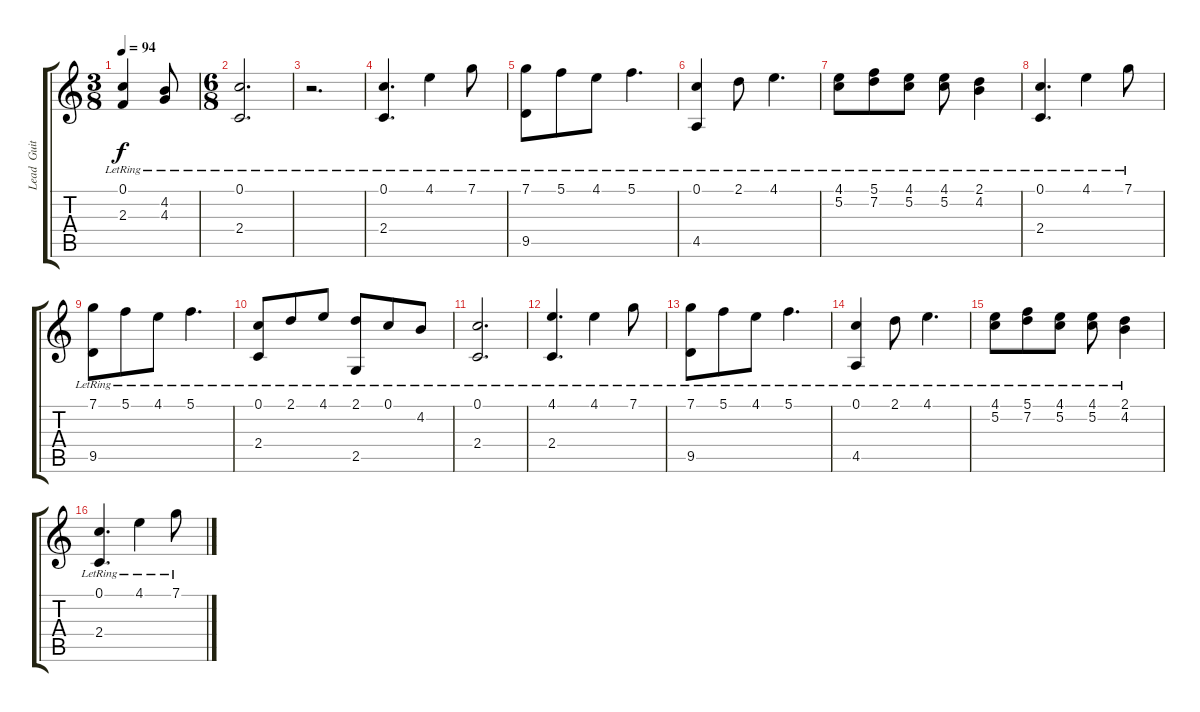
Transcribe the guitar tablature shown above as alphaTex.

\track ("Lead  Guitar" "Lead  Guit") {instrument acousticguitarsteel}
\staff {score tabs}
\tuning (C4 G3 Eb3 Bb2 F2 C2) {hide}
\ts (3 8)
\tempo 94
\clef g2
\ks c
(0.1{lr} 2.3{lr}).4{dy f} (4.2{lr} 4.3{lr}).8 |
\ts (6 8)
(0.1{lr} 2.4{lr}).2{d} |
r.2{d} |
(0.1{lr} 2.4{lr}).4{d} 4.1{lr}.4 7.1{lr}.8 |
(7.1{lr} 9.5{lr}).8 5.1{lr}.8 4.1{lr}.8 5.1{lr}.4{d} |
(0.1{lr} 4.5{lr}).4 2.1{lr}.8 4.1{lr}.4{d} |
(4.1{lr} 5.2{lr}).8 (5.1{lr} 7.2{lr}).8 (4.1{lr} 5.2{lr}).8 (4.1{lr} 5.2{lr}).8 (2.1{lr} 4.2{lr}).4 |
(0.1{lr} 2.4{lr}).4{d} 4.1{lr}.4 7.1{lr}.8 |
(7.1{lr} 9.5{lr}).8 5.1{lr}.8 4.1{lr}.8 5.1{lr}.4{d} |
(0.1{lr} 2.4{lr}).8 2.1{lr}.8 4.1{lr}.8 (2.1{lr} 2.5{lr}).8 0.1{lr}.8 4.2{lr}.8 |
(0.1{lr} 2.4{lr}).2{d} |
(4.1{lr} 2.4{lr}).4{d} 4.1{lr}.4 7.1{lr}.8 |
(7.1{lr} 9.5{lr}).8 5.1{lr}.8 4.1{lr}.8 5.1{lr}.4{d} |
(0.1{lr} 4.5{lr}).4 2.1{lr}.8 4.1{lr}.4{d} |
(4.1{lr} 5.2{lr}).8 (5.1{lr} 7.2{lr}).8 (4.1{lr} 5.2{lr}).8 (4.1{lr} 5.2{lr}).8 (2.1{lr} 4.2{lr}).4 |
(0.1{lr} 2.4{lr}).4{d} 4.1{lr}.4 7.1{lr}.8
